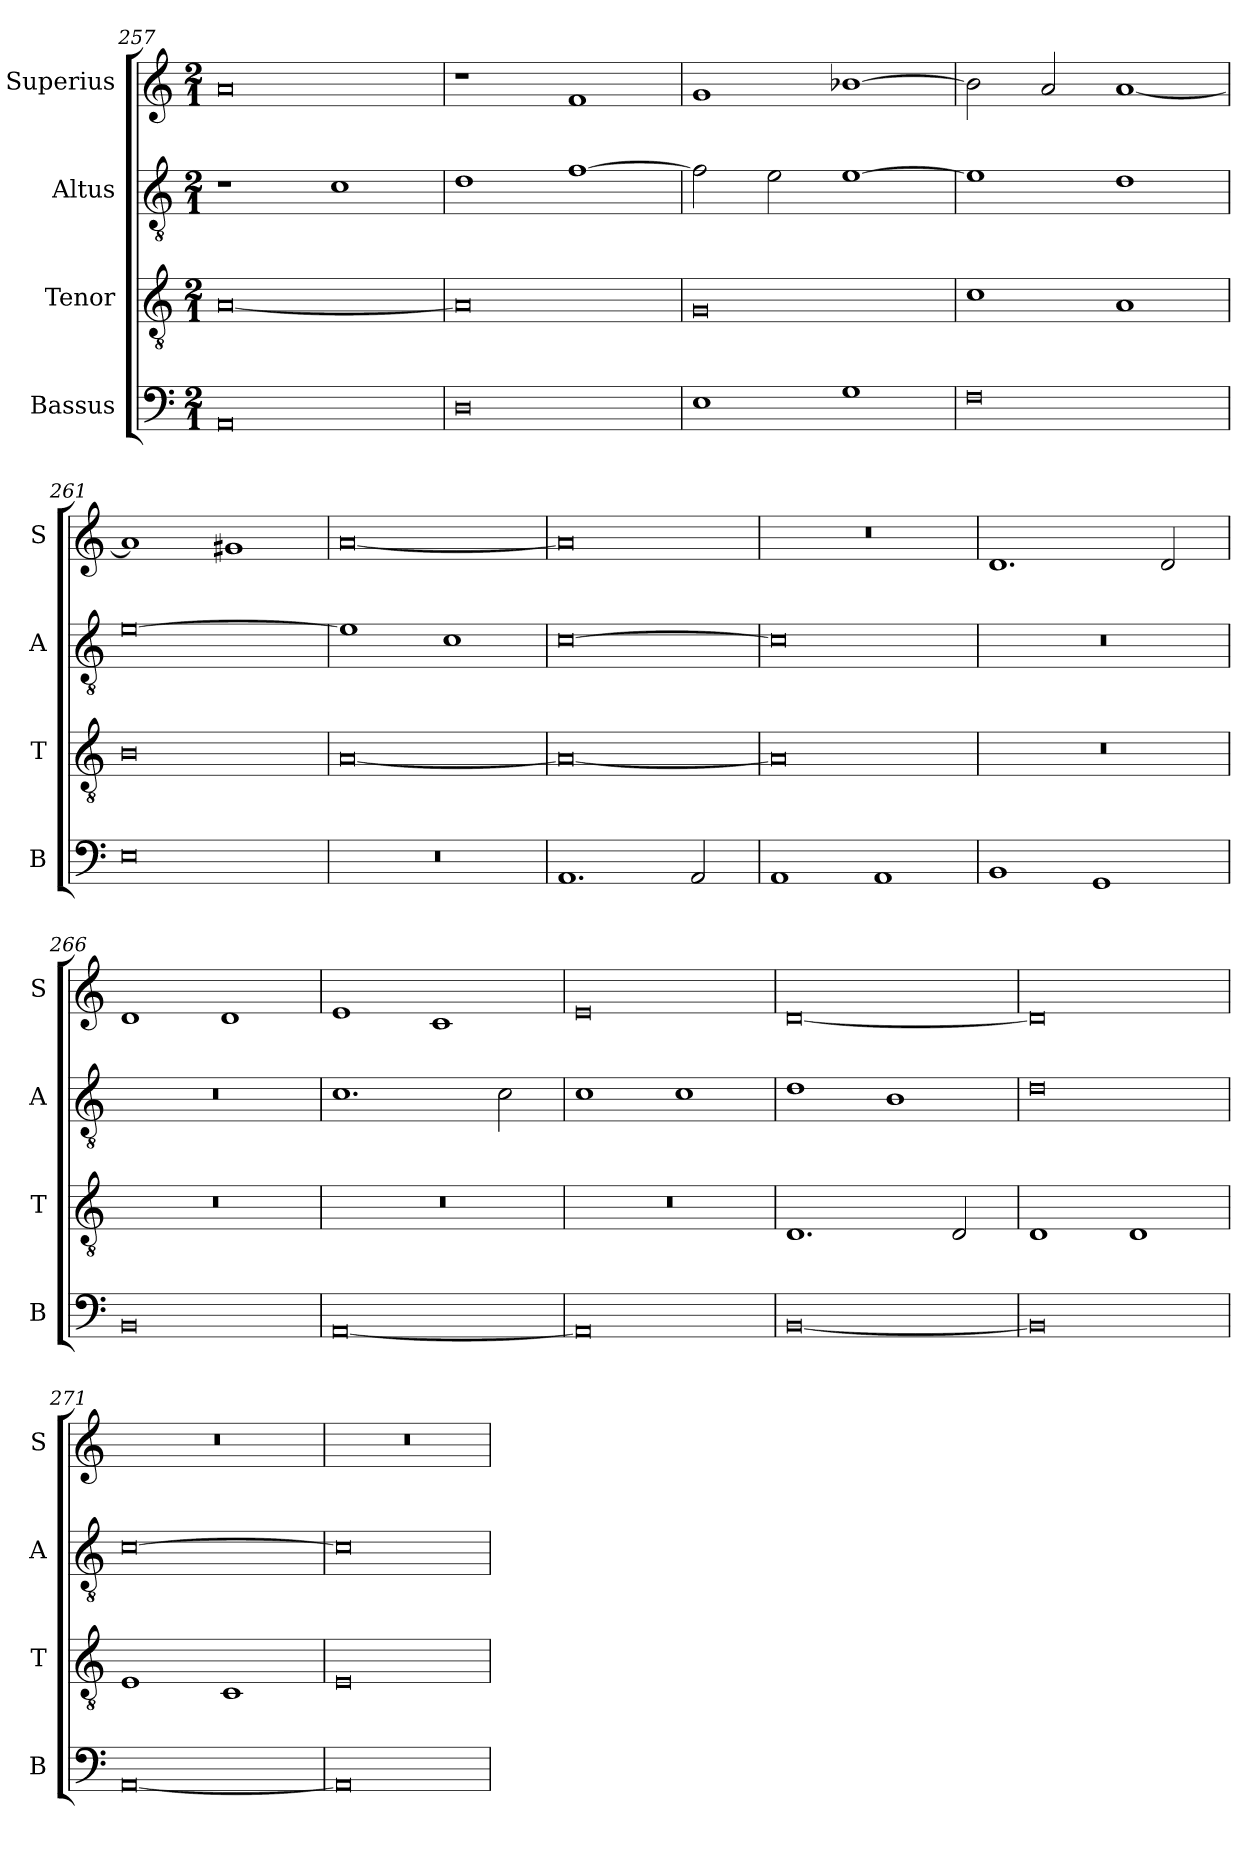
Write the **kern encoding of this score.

**kern	**kern	**kern	**kern
*part4	*part3	*part2	*part1
*staff4	*staff3	*staff2	*staff1
*I"Bassus	*I"Tenor	*I"Altus	*I"Superius
*I'B	*I'T	*I'A	*I'S
*clefF4	*clefGv2	*clefGv2	*clefG2
*k[]	*k[]	*k[]	*k[]
*M2/1	*M2/1	*M2/1	*M2/1
=257	=257	=257	=257
0AA	[0A	1r	0a
.	.	1c	.
=258	=258	=258	=258
0D	0A]	1d	1r
.	.	[1f	1f
=259	=259	=259	=259
1E	0G	2f\]	1g
.	.	2e\	.
1G	.	[1e	[1b-X
=260	=260	=260	=260
0F	1c	1e]	2b-\]
.	.	.	2a/
.	1A	1d	[1a
=261	=261	=261	=261
0E	0B	[0e	1a]
.	.	.	1g#X
=262	=262	=262	=262
0r	[0A	1e]	[0a
.	.	1c	.
=263	=263	=263	=263
1.AA	0A_	[0c	0a]
2AA/	.	.	.
=264	=264	=264	=264
1AA	0A]	0c]	0r
1AA	.	.	.
=265	=265	=265	=265
1BB	0r	0r	1.d
1GG	.	.	.
.	.	.	2d/
=266	=266	=266	=266
0BB	0r	0r	1d
.	.	.	1d
=267	=267	=267	=267
[0AA	0r	1.c	1e
.	.	.	1c
.	.	2c\	.
=268	=268	=268	=268
0AA]	0r	1c	0e
.	.	1c	.
=269	=269	=269	=269
[0BB	1.D	1d	[0d
.	.	1B	.
.	2D/	.	.
=270	=270	=270	=270
0BB]	1D	0d	0d]
.	1D	.	.
=271	=271	=271	=271
[0AA	1E	[0c	0r
.	1C	.	.
=272	=272	=272	=272
0AA]	0E	0c]	0r
=	=	=	=
*-	*-	*-	*-
